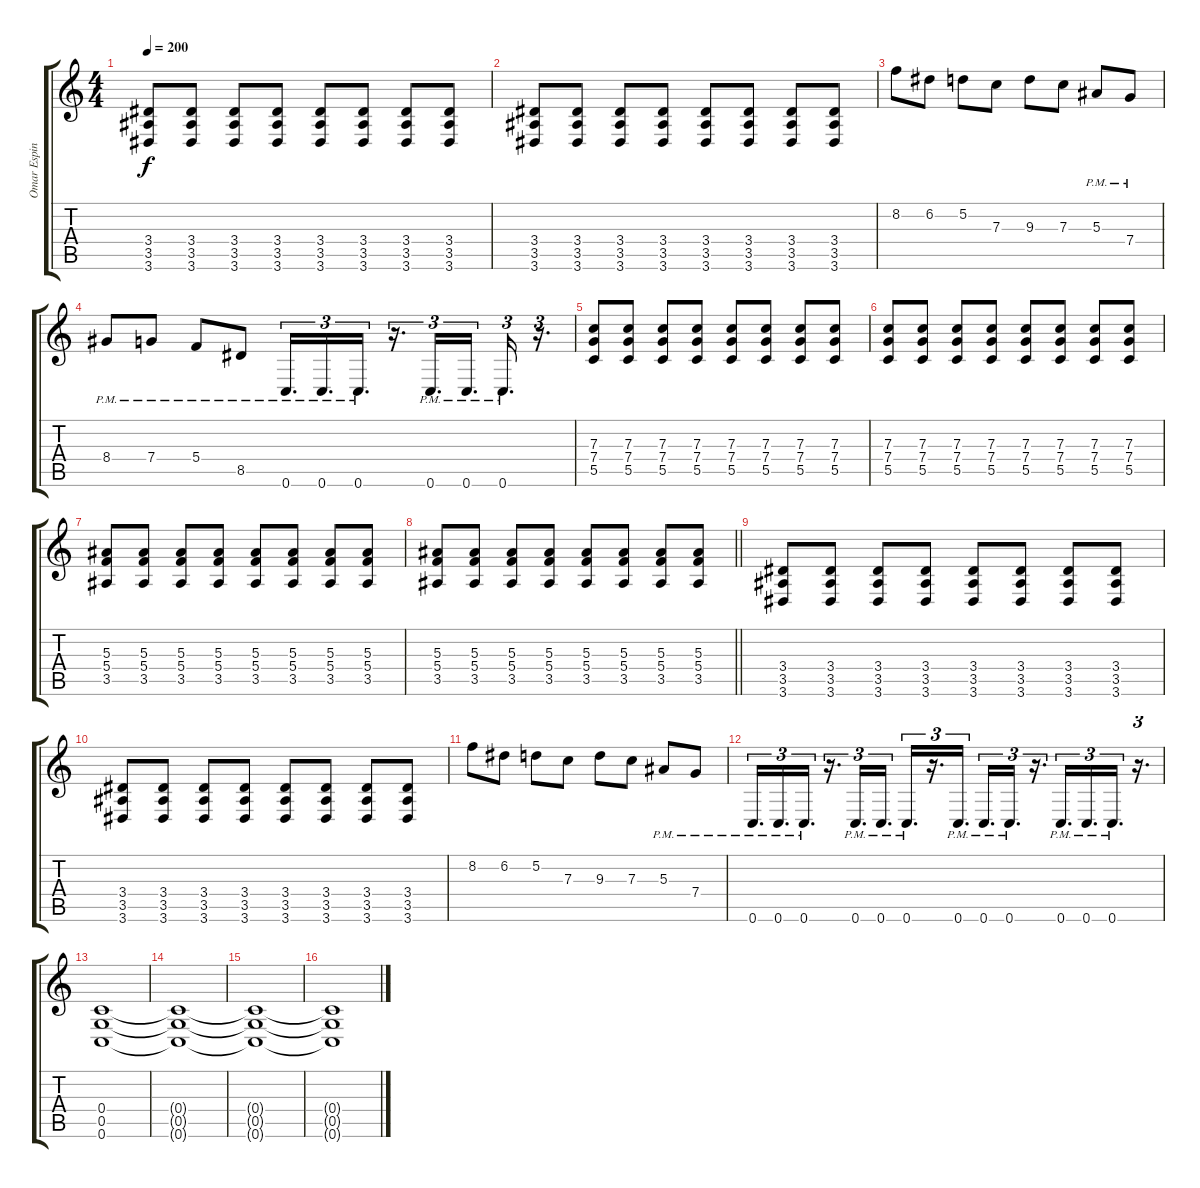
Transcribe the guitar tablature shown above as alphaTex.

\track ("Omar Espina - Guitar" "Omar Espin") {instrument distortionguitar}
\staff {score tabs}
\tuning (D4 A3 F3 C3 G2 C2) {hide}
\ts (4 4)
\tempo 200
\clef g2
\ks c
(3.4 3.5 3.6).8{dy f} (3.4 3.5 3.6).8 (3.4 3.5 3.6).8 (3.4 3.5 3.6).8 (3.4 3.5 3.6).8 (3.4 3.5 3.6).8 (3.4 3.5 3.6).8 (3.4 3.5 3.6).8 |
(3.4 3.5 3.6).8 (3.4 3.5 3.6).8 (3.4 3.5 3.6).8 (3.4 3.5 3.6).8 (3.4 3.5 3.6).8 (3.4 3.5 3.6).8 (3.4 3.5 3.6).8 (3.4 3.5 3.6).8 |
8.2.8{volume 10} 6.2.8 5.2.8 7.3.8 9.3.8 7.3.8 5.3{pm}.8 7.4{pm}.8 |
8.4{pm}.8 7.4{pm}.8 5.4{pm}.8 8.5{pm}.8 0.6{pm}.16{d tu (3 2)} 0.6{pm}.16{d tu (3 2)} 0.6{pm}.16{d tu (3 2)} r.16{d tu (3 2)} 0.6{pm}.16{d tu (3 2)} 0.6{pm}.16{d tu (3 2)} 0.6{pm}.16{d tu (3 2)} r.16{d tu (3 2)} |
(7.3 7.4 5.5).8{volume 8} (7.3 7.4 5.5).8 (7.3 7.4 5.5).8 (7.3 7.4 5.5).8 (7.3 7.4 5.5).8 (7.3 7.4 5.5).8 (7.3 7.4 5.5).8 (7.3 7.4 5.5).8 |
(7.3 7.4 5.5).8 (7.3 7.4 5.5).8 (7.3 7.4 5.5).8 (7.3 7.4 5.5).8 (7.3 7.4 5.5).8 (7.3 7.4 5.5).8 (7.3 7.4 5.5).8 (7.3 7.4 5.5).8 |
(5.3 5.4 3.5).8 (5.3 5.4 3.5).8 (5.3 5.4 3.5).8 (5.3 5.4 3.5).8 (5.3 5.4 3.5).8 (5.3 5.4 3.5).8 (5.3 5.4 3.5).8 (5.3 5.4 3.5).8 |
\barLineRight lightlight
(5.3 5.4 3.5).8 (5.3 5.4 3.5).8 (5.3 5.4 3.5).8 (5.3 5.4 3.5).8 (5.3 5.4 3.5).8 (5.3 5.4 3.5).8 (5.3 5.4 3.5).8 (5.3 5.4 3.5).8 |
(3.4 3.5 3.6).8 (3.4 3.5 3.6).8 (3.4 3.5 3.6).8 (3.4 3.5 3.6).8 (3.4 3.5 3.6).8 (3.4 3.5 3.6).8 (3.4 3.5 3.6).8 (3.4 3.5 3.6).8 |
(3.4 3.5 3.6).8 (3.4 3.5 3.6).8 (3.4 3.5 3.6).8 (3.4 3.5 3.6).8 (3.4 3.5 3.6).8 (3.4 3.5 3.6).8 (3.4 3.5 3.6).8 (3.4 3.5 3.6).8 |
8.2.8{volume 10} 6.2.8 5.2.8 7.3.8 9.3.8 7.3.8 5.3{pm}.8 7.4{pm}.8 |
0.6{pm}.16{d tu (3 2)} 0.6{pm}.16{d tu (3 2)} 0.6{pm}.16{d tu (3 2)} r.16{d tu (3 2)} 0.6{pm}.16{d tu (3 2)} 0.6{pm}.16{d tu (3 2)} 0.6{pm}.16{d tu (3 2)} r.16{d tu (3 2)} 0.6{pm}.16{d tu (3 2)} 0.6{pm}.16{d tu (3 2)} 0.6{pm}.16{d tu (3 2)} r.16{d tu (3 2)} 0.6{pm}.16{d tu (3 2)} 0.6{pm}.16{d tu (3 2)} 0.6{pm}.16{d tu (3 2)} r.16{d tu (3 2)} |
(0.4 0.5 0.6).1{volume 4} |
(0.4{t} 0.5{t} 0.6{t}).1 |
(0.4{t} 0.5{t} 0.6{t}).1 |
(0.4{t} 0.5{t} 0.6{t}).1
